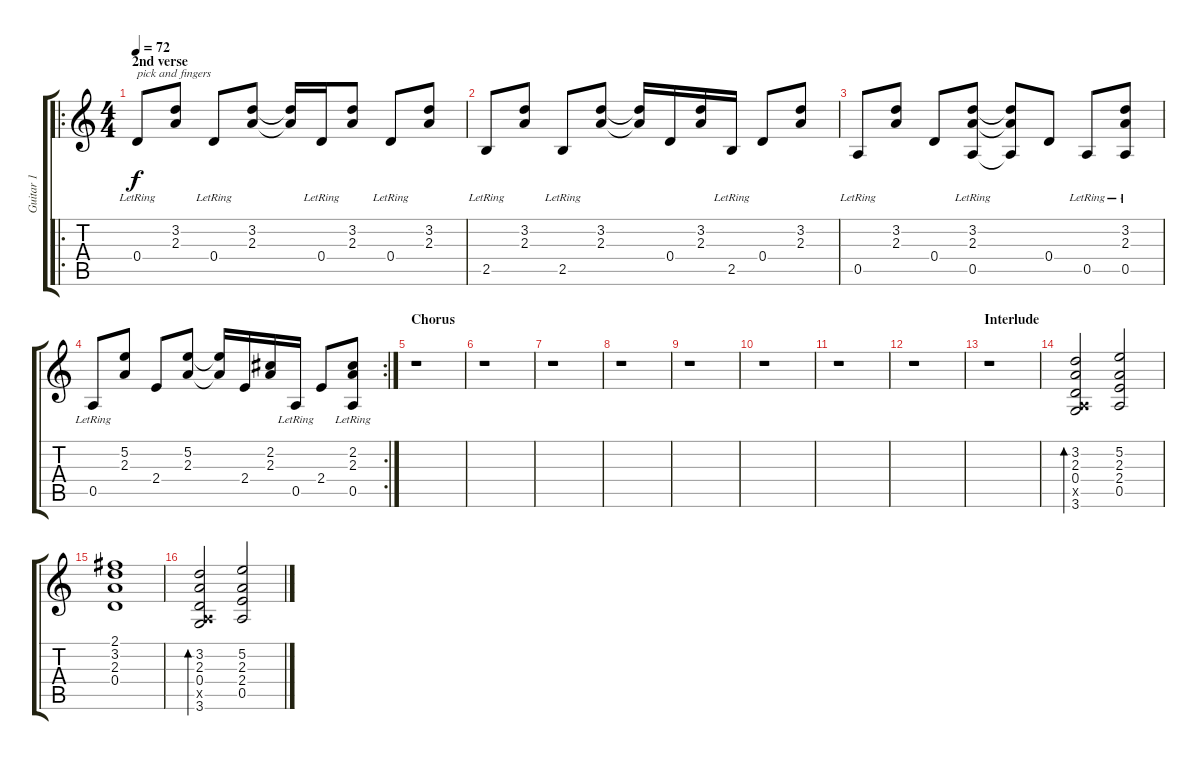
\track ("Guitar 1" "Guitar 1") {instrument electricguitarclean}
\staff {score tabs}
\tuning (E4 B3 G3 D3 A2 E2) {hide}
\ro
\ts (4 4)
\section ("" "2nd verse")
\tempo 72
\clef g2
\ks c
0.4{lr}.8{txt "pick and fingers" dy f} (3.2 2.3).8 0.4{lr}.8 (3.2 2.3).8 (3.2{t} 2.3{t}).16 0.4{lr}.16 (3.2 2.3).8 0.4{lr}.8 (3.2 2.3).8 |
2.5{lr}.8 (3.2 2.3).8 2.5{lr}.8 (3.2 2.3).8 (3.2{t} 2.3{t}).16 0.4.16 (3.2 2.3).16 2.5{lr}.16 0.4.8 (3.2 2.3).8 |
0.5{lr}.8 (3.2 2.3).8 0.4.8 (3.2 2.3 0.5{lr}).8 (3.2{t} 2.3{t} 0.5{t}).8 0.4.8 0.5{lr}.8 (3.2 2.3 0.5{lr}).8 |
\rc 2
0.5{lr}.8 (5.2 2.3).8 2.4.8 (5.2 2.3).8 (5.2{t} 2.3{t}).16 2.4.16 (2.2 2.3).16 0.5{lr}.16 2.4.8 (2.2 2.3 0.5{lr}).8 |
\section ("" "Chorus")
r.1 |
r.1 |
r.1 |
r.1 |
r.1 |
r.1 |
r.1 |
r.1 |
\section ("" "Interlude")
r.1 |
(3.2 2.3 0.4 0.5{x} 3.6).2{bd 60} (5.2 2.3 2.4 0.5).2 |
(2.1 3.2 2.3 0.4).1 |
(3.2 2.3 0.4 0.5{x} 3.6).2{bd 60} (5.2 2.3 2.4 0.5).2
